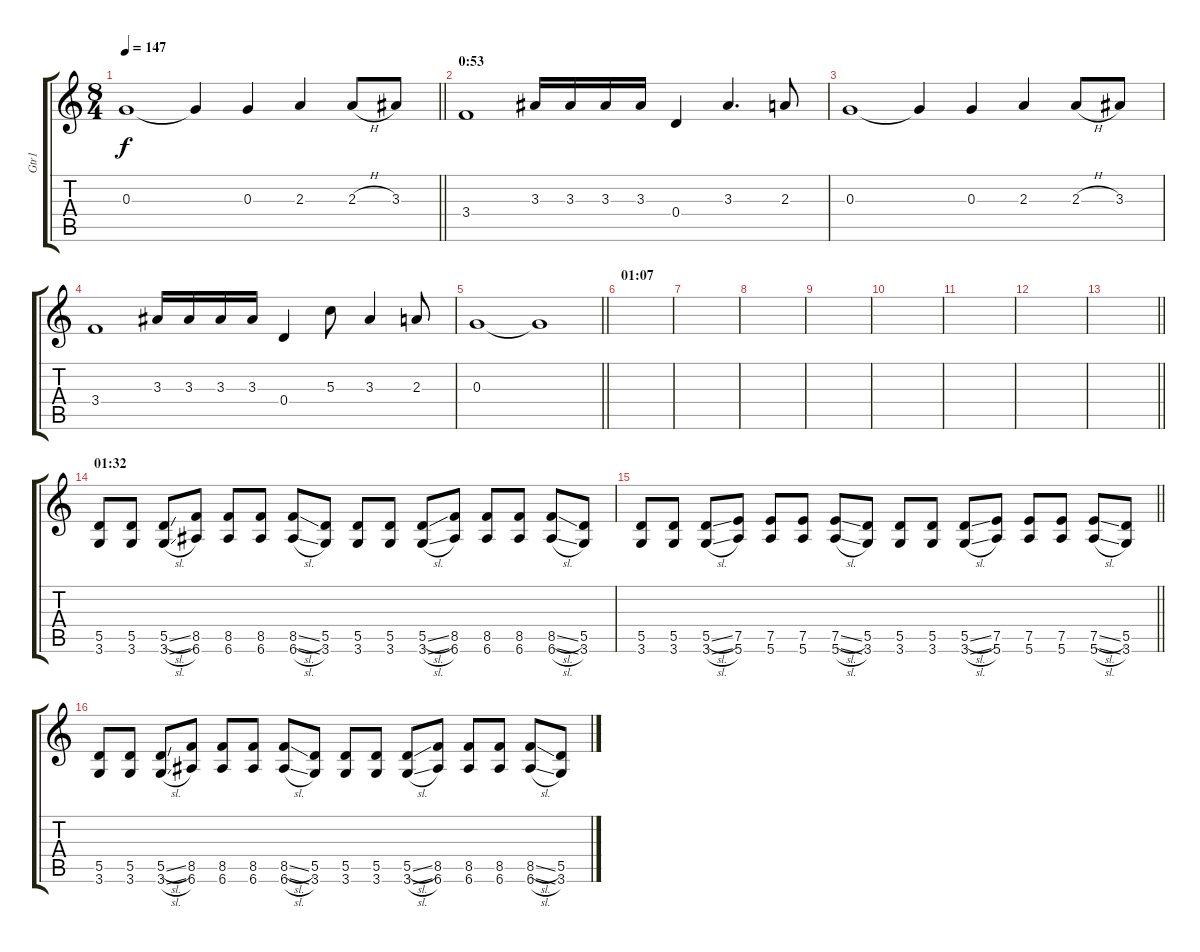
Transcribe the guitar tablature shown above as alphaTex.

\track ("Gtr1" "Gtr1") {instrument distortionguitar}
\staff {score tabs}
\tuning (E4 B3 G3 D3 A2 E2) {hide}
\ts (8 4)
\tempo 147
\clef g2
\barLineRight lightlight
\ks c
0.3.1{dy f} 0.3{t}.4 0.3.4 2.3.4 2.3{h}.8 3.3.8 |
\section ("" "0:53")
3.4.1 3.3.16 3.3.16 3.3.16 3.3.16 0.4.4 3.3.4{d} 2.3.8 |
0.3.1 0.3{t}.4 0.3.4 2.3.4 2.3{h}.8 3.3.8 |
3.4.1 3.3.16 3.3.16 3.3.16 3.3.16 0.4.4 5.3.8 3.3.4 2.3.8 |
\barLineRight lightlight
0.3.1 0.3{t}.1 |
\section ("" "01:07")
|
|
|
|
|
|
|
\barLineRight lightlight
|
\section ("" "01:32")
(5.5 3.6).8{volume 9} (5.5 3.6).8 (5.5{sl} 3.6{sl}).8 (8.5 6.6).8 (8.5 6.6).8 (8.5 6.6).8 (8.5{sl} 6.6{sl}).8 (5.5 3.6).8 (5.5 3.6).8 (5.5 3.6).8 (5.5{sl} 3.6{sl}).8 (8.5 6.6).8 (8.5 6.6).8 (8.5 6.6).8 (8.5{sl} 6.6{sl}).8 (5.5 3.6).8 |
\barLineRight lightlight
(5.5 3.6).8 (5.5 3.6).8 (5.5{sl} 3.6{sl}).8 (7.5 5.6).8 (7.5 5.6).8 (7.5 5.6).8 (7.5{sl} 5.6{sl}).8 (5.5 3.6).8 (5.5 3.6).8 (5.5 3.6).8 (5.5{sl} 3.6{sl}).8 (7.5 5.6).8 (7.5 5.6).8 (7.5 5.6).8 (7.5{sl} 5.6{sl}).8 (5.5 3.6).8 |
(5.5 3.6).8 (5.5 3.6).8 (5.5{sl} 3.6{sl}).8 (8.5 6.6).8 (8.5 6.6).8 (8.5 6.6).8 (8.5{sl} 6.6{sl}).8 (5.5 3.6).8 (5.5 3.6).8 (5.5 3.6).8 (5.5{sl} 3.6{sl}).8 (8.5 6.6).8 (8.5 6.6).8 (8.5 6.6).8 (8.5{sl} 6.6{sl}).8 (5.5 3.6).8
